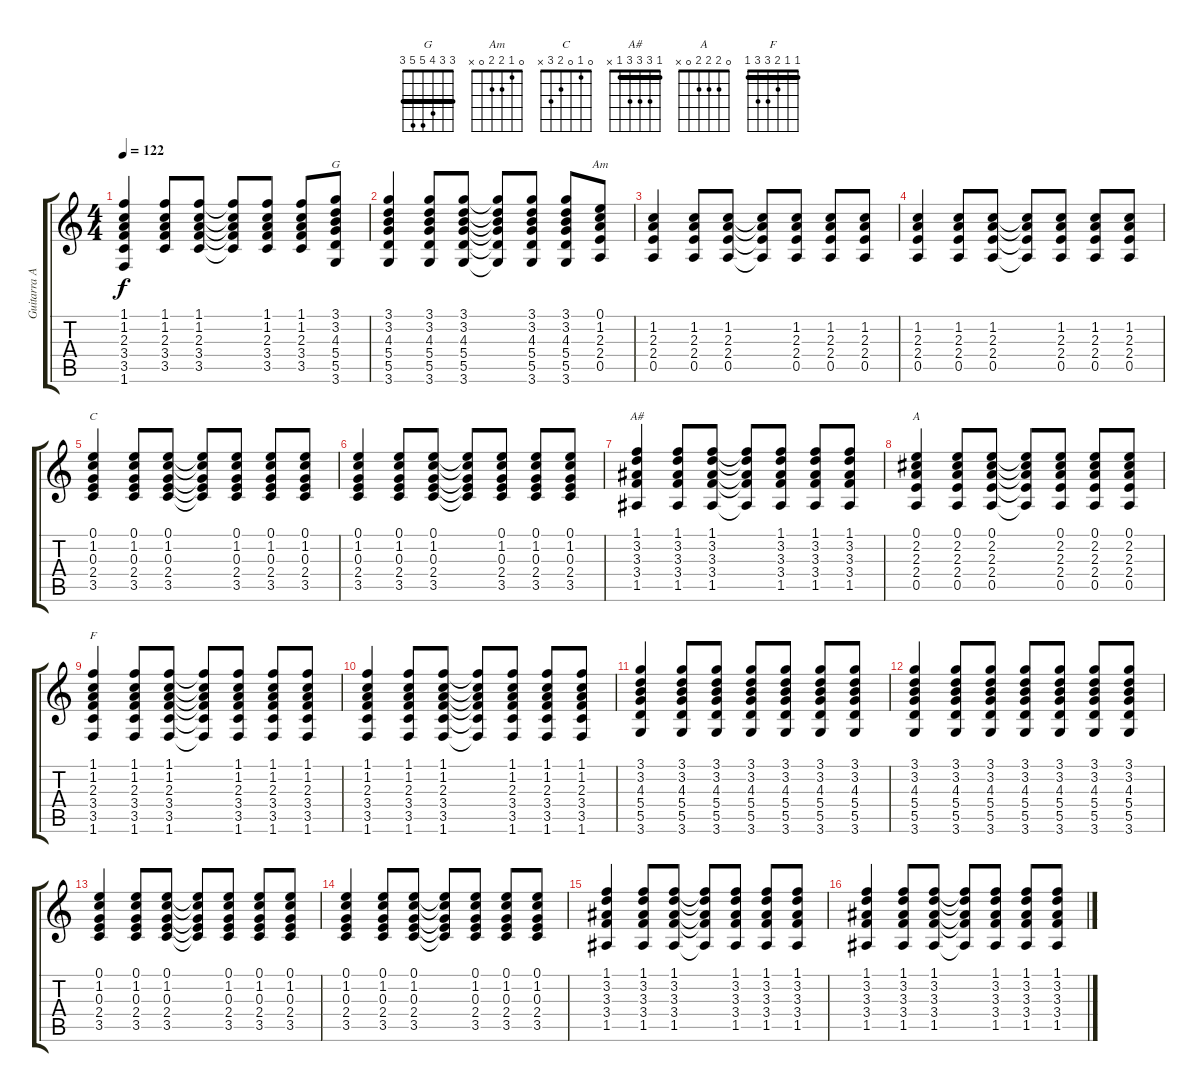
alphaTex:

\track ("Guitarra Acústica" "Guitarra A") {instrument acousticguitarnylon}
\staff {score tabs}
\tuning (E4 B3 G3 D3 A2 E2) {hide}
\chord ("G" 3 3 4 5 5 3) {barre 3}
\chord ("Am" 0 1 2 2 0 x)
\chord ("C" 0 1 0 2 3 x)
\chord ("A#" 1 3 3 3 1 x) {barre 1}
\chord ("A" 0 2 2 2 0 x)
\chord ("F" 1 1 2 3 3 1) {barre 1}
\ts (4 4)
\tempo 122
\clef g2
\ks c
(1.1 1.2 2.3 3.4 3.5 1.6).4{dy f} (1.1 1.2 2.3 3.4 3.5).8 (1.1 1.2 2.3 3.4 3.5).8 (1.1{t} 1.2{t} 2.3{t} 3.4{t} 3.5{t}).8 (1.1 1.2 2.3 3.4 3.5).8 (1.1 1.2 2.3 3.4 3.5).8 (3.1 3.2 4.3 5.4 5.5 3.6).8{ch "G"} |
(3.1 3.2 4.3 5.4 5.5 3.6).4 (3.1 3.2 4.3 5.4 5.5 3.6).8 (3.1 3.2 4.3 5.4 5.5 3.6).8 (3.1{t} 3.2{t} 4.3{t} 5.4{t} 5.5{t} 3.6{t}).8 (3.1 3.2 4.3 5.4 5.5 3.6).8 (3.1 3.2 4.3 5.4 5.5 3.6).8 (0.1 1.2 2.3 2.4 0.5).8{ch "Am"} |
(1.2 2.3 2.4 0.5).4 (1.2 2.3 2.4 0.5).8 (1.2 2.3 2.4 0.5).8 (1.2{t} 2.3{t} 2.4{t} 0.5{t}).8 (1.2 2.3 2.4 0.5).8 (1.2 2.3 2.4 0.5).8 (1.2 2.3 2.4 0.5).8 |
(1.2 2.3 2.4 0.5).4 (1.2 2.3 2.4 0.5).8 (1.2 2.3 2.4 0.5).8 (1.2{t} 2.3{t} 2.4{t} 0.5{t}).8 (1.2 2.3 2.4 0.5).8 (1.2 2.3 2.4 0.5).8 (1.2 2.3 2.4 0.5).8 |
(0.1 1.2 0.3 2.4 3.5).4{ch "C"} (0.1 1.2 0.3 2.4 3.5).8 (0.1 1.2 0.3 2.4 3.5).8 (0.1{t} 1.2{t} 0.3{t} 2.4{t} 3.5{t}).8 (0.1 1.2 0.3 2.4 3.5).8 (0.1 1.2 0.3 2.4 3.5).8 (0.1 1.2 0.3 2.4 3.5).8 |
(0.1 1.2 0.3 2.4 3.5).4 (0.1 1.2 0.3 2.4 3.5).8 (0.1 1.2 0.3 2.4 3.5).8 (0.1{t} 1.2{t} 0.3{t} 2.4{t} 3.5{t}).8 (0.1 1.2 0.3 2.4 3.5).8 (0.1 1.2 0.3 2.4 3.5).8 (0.1 1.2 0.3 2.4 3.5).8 |
(1.1 3.2 3.3 3.4 1.5).4{ch "A#"} (1.1 3.2 3.3 3.4 1.5).8 (1.1 3.2 3.3 3.4 1.5).8 (1.1{t} 3.2{t} 3.3{t} 3.4{t} 1.5{t}).8 (1.1 3.2 3.3 3.4 1.5).8 (1.1 3.2 3.3 3.4 1.5).8 (1.1 3.2 3.3 3.4 1.5).8 |
(0.1 2.2 2.3 2.4 0.5).4{ch "A"} (0.1 2.2 2.3 2.4 0.5).8 (0.1 2.2 2.3 2.4 0.5).8 (0.1{t} 2.2{t} 2.3{t} 2.4{t} 0.5{t}).8 (0.1 2.2 2.3 2.4 0.5).8 (0.1 2.2 2.3 2.4 0.5).8 (0.1 2.2 2.3 2.4 0.5).8 |
(1.1 1.2 2.3 3.4 3.5 1.6).4{ch "F"} (1.1 1.2 2.3 3.4 3.5 1.6).8 (1.1 1.2 2.3 3.4 3.5 1.6).8 (1.1{t} 1.2{t} 2.3{t} 3.4{t} 3.5{t} 1.6{t}).8 (1.1 1.2 2.3 3.4 3.5 1.6).8 (1.1 1.2 2.3 3.4 3.5 1.6).8 (1.1 1.2 2.3 3.4 3.5 1.6).8 |
(1.1 1.2 2.3 3.4 3.5 1.6).4 (1.1 1.2 2.3 3.4 3.5 1.6).8 (1.1 1.2 2.3 3.4 3.5 1.6).8 (1.1{t} 1.2{t} 2.3{t} 3.4{t} 3.5{t} 1.6{t}).8 (1.1 1.2 2.3 3.4 3.5 1.6).8 (1.1 1.2 2.3 3.4 3.5 1.6).8 (1.1 1.2 2.3 3.4 3.5 1.6).8 |
(3.1 3.2 4.3 5.4 5.5 3.6).4 (3.1 3.2 4.3 5.4 5.5 3.6).8 (3.1 3.2 4.3 5.4 5.5 3.6).8 (3.1 3.2 4.3 5.4 5.5 3.6).8 (3.1 3.2 4.3 5.4 5.5 3.6).8 (3.1 3.2 4.3 5.4 5.5 3.6).8 (3.1 3.2 4.3 5.4 5.5 3.6).8 |
(3.1 3.2 4.3 5.4 5.5 3.6).4 (3.1 3.2 4.3 5.4 5.5 3.6).8 (3.1 3.2 4.3 5.4 5.5 3.6).8 (3.1 3.2 4.3 5.4 5.5 3.6).8 (3.1 3.2 4.3 5.4 5.5 3.6).8 (3.1 3.2 4.3 5.4 5.5 3.6).8 (3.1 3.2 4.3 5.4 5.5 3.6).8 |
(0.1 1.2 0.3 2.4 3.5).4 (0.1 1.2 0.3 2.4 3.5).8 (0.1 1.2 0.3 2.4 3.5).8 (0.1{t} 1.2{t} 0.3{t} 2.4{t} 3.5{t}).8 (0.1 1.2 0.3 2.4 3.5).8 (0.1 1.2 0.3 2.4 3.5).8 (0.1 1.2 0.3 2.4 3.5).8 |
(0.1 1.2 0.3 2.4 3.5).4 (0.1 1.2 0.3 2.4 3.5).8 (0.1 1.2 0.3 2.4 3.5).8 (0.1{t} 1.2{t} 0.3{t} 2.4{t} 3.5{t}).8 (0.1 1.2 0.3 2.4 3.5).8 (0.1 1.2 0.3 2.4 3.5).8 (0.1 1.2 0.3 2.4 3.5).8 |
(1.1 3.2 3.3 3.4 1.5).4 (1.1 3.2 3.3 3.4 1.5).8 (1.1 3.2 3.3 3.4 1.5).8 (1.1{t} 3.2{t} 3.3{t} 3.4{t} 1.5{t}).8 (1.1 3.2 3.3 3.4 1.5).8 (1.1 3.2 3.3 3.4 1.5).8 (1.1 3.2 3.3 3.4 1.5).8 |
(1.1 3.2 3.3 3.4 1.5).4 (1.1 3.2 3.3 3.4 1.5).8 (1.1 3.2 3.3 3.4 1.5).8 (1.1{t} 3.2{t} 3.3{t} 3.4{t} 1.5{t}).8 (1.1 3.2 3.3 3.4 1.5).8 (1.1 3.2 3.3 3.4 1.5).8 (1.1 3.2 3.3 3.4 1.5).8
